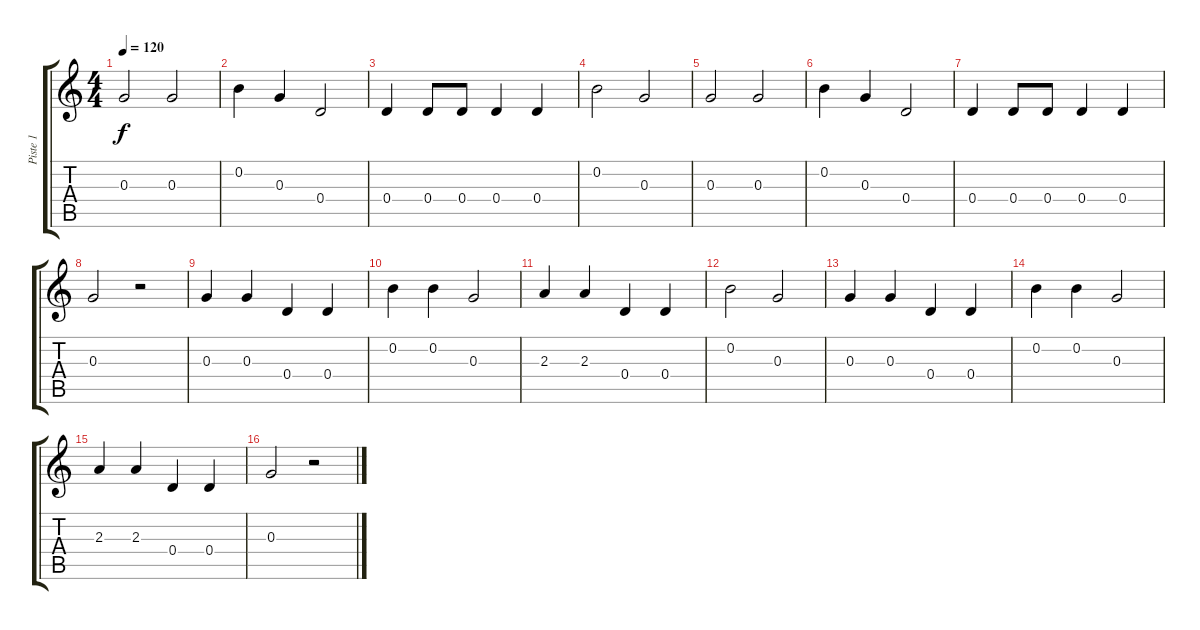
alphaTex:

\track ("Piste 1" "Piste 1") {instrument acousticguitarnylon}
\staff {score tabs}
\tuning (E4 B3 G3 D3 A2 E2) {hide}
\ts (4 4)
\tempo 120
\clef g2
\ks c
0.3.2{dy f instrument acousticguitarnylon} 0.3.2 |
0.2.4 0.3.4 0.4.2 |
0.4.4 0.4.8 0.4.8 0.4.4 0.4.4 |
0.2.2 0.3.2 |
0.3.2 0.3.2 |
0.2.4 0.3.4 0.4.2 |
0.4.4 0.4.8 0.4.8 0.4.4 0.4.4 |
0.3.2 r.2 |
0.3.4 0.3.4 0.4.4 0.4.4 |
0.2.4 0.2.4 0.3.2 |
2.3.4 2.3.4 0.4.4 0.4.4 |
0.2.2 0.3.2 |
0.3.4 0.3.4 0.4.4 0.4.4 |
0.2.4 0.2.4 0.3.2 |
2.3.4 2.3.4 0.4.4 0.4.4 |
0.3.2 r.2
